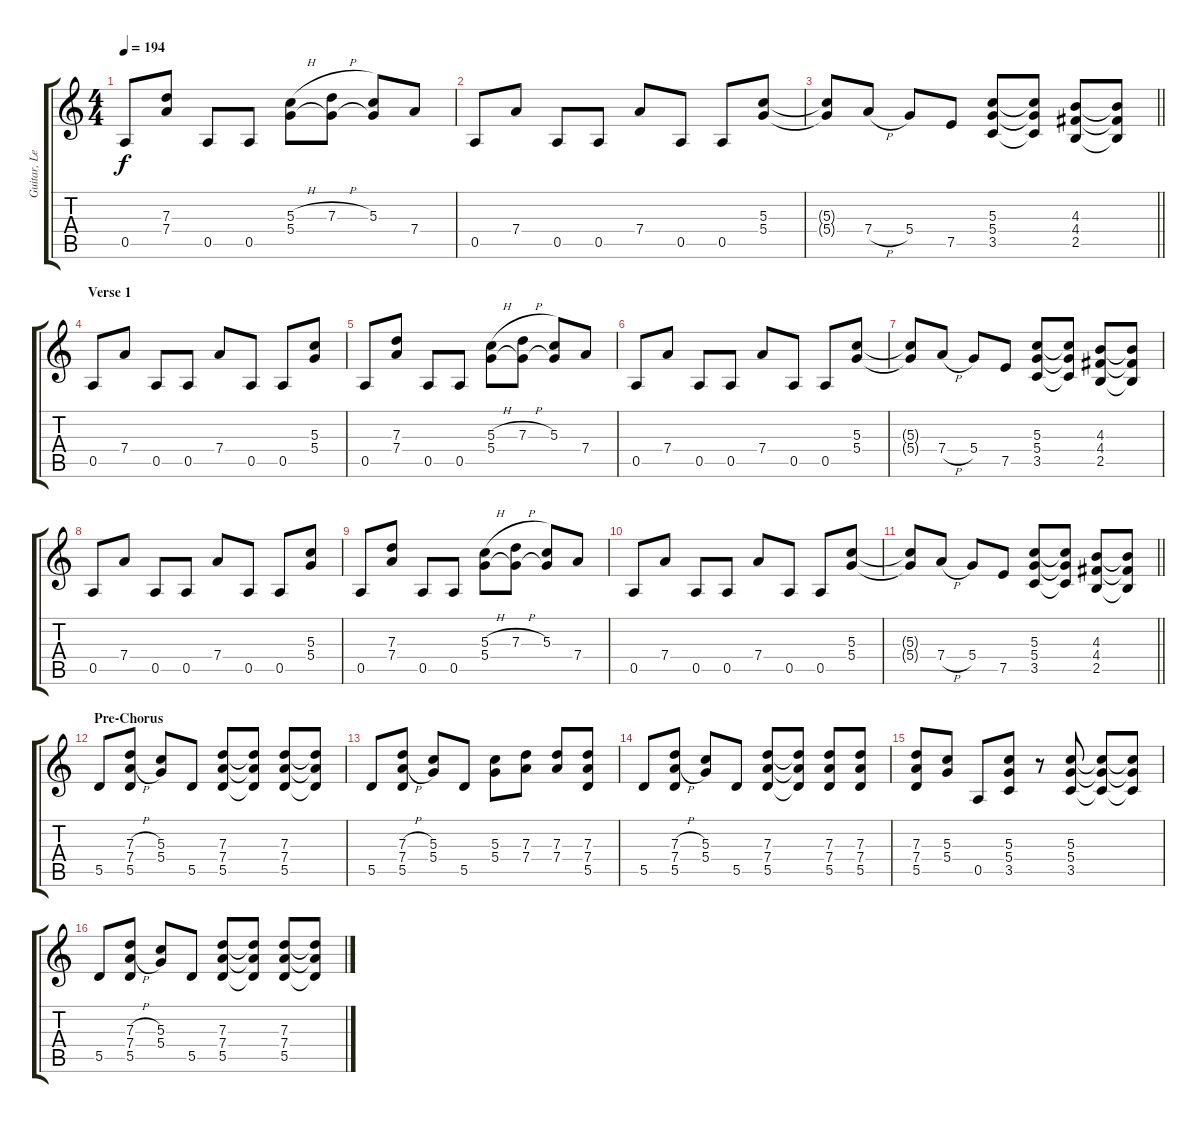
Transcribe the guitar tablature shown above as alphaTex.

\track ("Guitar, Lead" "Guitar, Le") {instrument distortionguitar}
\staff {score tabs}
\tuning (E4 B3 G3 D3 A2 E2) {hide}
\ts (4 4)
\tempo 194
\clef g2
\ks c
0.5.8{dy f} (7.3 7.4).8 0.5.8 0.5.8 (5.3{h} 5.4).8 (7.3{h} 5.4{t}).8 (5.3 5.4{t}).8 7.4.8 |
0.5.8 7.4.8 0.5.8 0.5.8 7.4.8 0.5.8 0.5.8 (5.3 5.4).8 |
\barLineRight lightlight
(5.3{t} 5.4{t}).8 7.4{h}.8 5.4.8 7.5.8 (5.3 5.4 3.5).8 (5.3{t} 5.4{t} 3.5{t}).8 (4.3 4.4 2.5).8 (4.3{t} 4.4{t} 2.5{t}).8 |
\section ("" "Verse 1")
0.5.8 7.4.8 0.5.8 0.5.8 7.4.8 0.5.8 0.5.8 (5.3 5.4).8 |
0.5.8 (7.3 7.4).8 0.5.8 0.5.8 (5.3{h} 5.4).8 (7.3{h} 5.4{t}).8 (5.3 5.4{t}).8 7.4.8 |
0.5.8 7.4.8 0.5.8 0.5.8 7.4.8 0.5.8 0.5.8 (5.3 5.4).8 |
(5.3{t} 5.4{t}).8 7.4{h}.8 5.4.8 7.5.8 (5.3 5.4 3.5).8 (5.3{t} 5.4{t} 3.5{t}).8 (4.3 4.4 2.5).8 (4.3{t} 4.4{t} 2.5{t}).8 |
0.5.8 7.4.8 0.5.8 0.5.8 7.4.8 0.5.8 0.5.8 (5.3 5.4).8 |
0.5.8 (7.3 7.4).8 0.5.8 0.5.8 (5.3{h} 5.4).8 (7.3{h} 5.4{t}).8 (5.3 5.4{t}).8 7.4.8 |
0.5.8 7.4.8 0.5.8 0.5.8 7.4.8 0.5.8 0.5.8 (5.3 5.4).8 |
\barLineRight lightlight
(5.3{t} 5.4{t}).8 7.4{h}.8 5.4.8 7.5.8 (5.3 5.4 3.5).8 (5.3{t} 5.4{t} 3.5{t}).8 (4.3 4.4 2.5).8 (4.3{t} 4.4{t} 2.5{t}).8 |
\section ("" "Pre-Chorus")
5.5.8 (7.3{h} 7.4{h} 5.5).8 (5.3 5.4).8 5.5.8 (7.3 7.4 5.5).8 (7.3{t} 7.4{t} 5.5{t}).8 (7.3 7.4 5.5).8 (7.3{t} 7.4{t} 5.5{t}).8 |
5.5.8 (7.3{h} 7.4{h} 5.5).8 (5.3 5.4).8 5.5.8 (5.3 5.4).8 (7.3 7.4).8 (7.3 7.4).8 (7.3 7.4 5.5).8 |
5.5.8 (7.3{h} 7.4{h} 5.5).8 (5.3 5.4).8 5.5.8 (7.3 7.4 5.5).8 (7.3{t} 7.4{t} 5.5{t}).8 (7.3 7.4 5.5).8 (7.3 7.4 5.5).8 |
(7.3 7.4 5.5).8 (5.3 5.4).8 0.5.8 (5.3 5.4 3.5).8 r.8 (5.3 5.4 3.5).8 (5.3{t} 5.4{t} 3.5{t}).8 (5.3{t} 5.4{t} 3.5{t}).8 |
5.5.8 (7.3{h} 7.4{h} 5.5).8 (5.3 5.4).8 5.5.8 (7.3 7.4 5.5).8 (7.3{t} 7.4{t} 5.5{t}).8 (7.3 7.4 5.5).8 (7.3{t} 7.4{t} 5.5{t}).8
